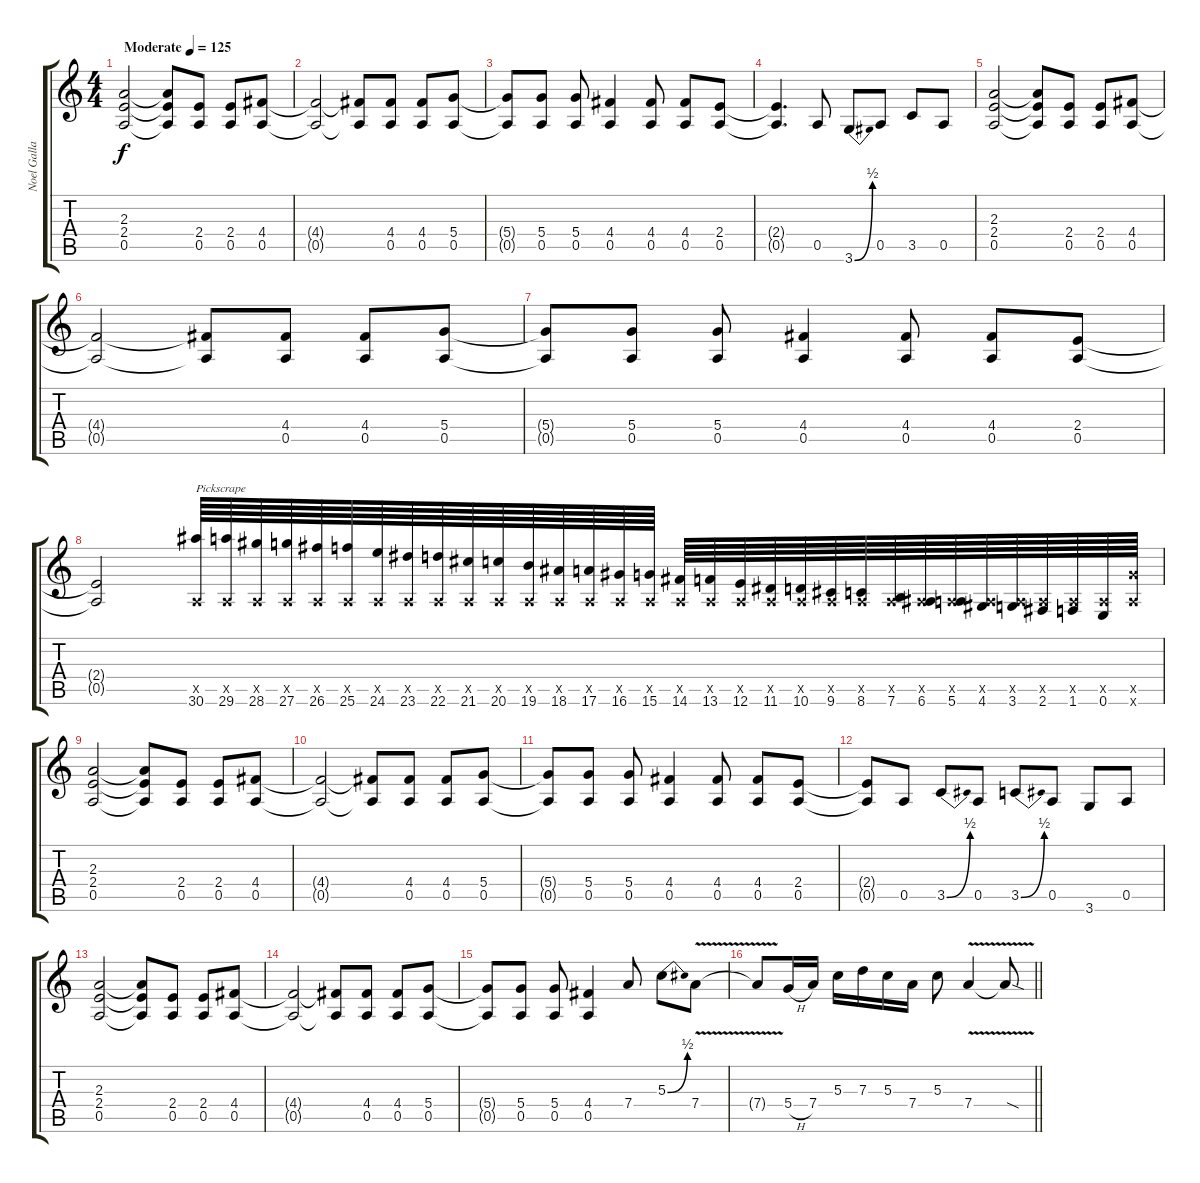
\track ("Noel Gallagher" "Noel Galla") {instrument overdrivenguitar}
\staff {score tabs}
\tuning (E4 B3 G3 D3 A2 E2) {hide}
\ts (4 4)
\tempo (125 "Moderate")
\clef g2
\ks c
(2.3 2.4 0.5).2{dy f volume 16 instrument overdrivenguitar} (2.3{t} 2.4{t} 0.5{t}).8 (2.4 0.5).8 (2.4 0.5).8 (4.4 0.5).8 |
(4.4{t} 0.5{t}).2 (4.4{t} 0.5{t}).8 (4.4 0.5).8 (4.4 0.5).8 (5.4 0.5).8 |
(5.4{t} 0.5{t}).8 (5.4 0.5).8 (5.4 0.5).8 (4.4 0.5).4 (4.4 0.5).8 (4.4 0.5).8 (2.4 0.5).8 |
(2.4{t} 0.5{t}).4{d} 0.5.8 3.6{be (bend 0 0 60 2)}.8 0.5.8 3.5.8 0.5.8 |
(2.3 2.4 0.5).2 (2.3{t} 2.4{t} 0.5{t}).8 (2.4 0.5).8 (2.4 0.5).8 (4.4 0.5).8 |
(4.4{t} 0.5{t}).2 (4.4{t} 0.5{t}).8 (4.4 0.5).8 (4.4 0.5).8 (5.4 0.5).8 |
(5.4{t} 0.5{t}).8 (5.4 0.5).8 (5.4 0.5).8 (4.4 0.5).4 (4.4 0.5).8 (4.4 0.5).8 (2.4 0.5).8 |
(2.4{t} 0.5{t}).2 (0.5{x} 30.6).64{txt "Pickscrape"} (0.5{x} 29.6).64 (0.5{x} 28.6).64 (0.5{x} 27.6).64 (0.5{x} 26.6).64 (0.5{x} 25.6).64 (0.5{x} 24.6).64 (0.5{x} 23.6).64 (0.5{x} 22.6).64 (0.5{x} 21.6).64 (0.5{x} 20.6).64 (0.5{x} 19.6).64 (0.5{x} 18.6).64 (0.5{x} 17.6).64 (0.5{x} 16.6).64 (0.5{x} 15.6).64 (0.5{x} 14.6).64 (0.5{x} 13.6).64 (0.5{x} 12.6).64 (0.5{x} 11.6).64 (0.5{x} 10.6).64 (0.5{x} 9.6).64 (0.5{x} 8.6).64 (0.5{x} 7.6).64 (0.5{x} 6.6).64 (0.5{x} 5.6).64 (0.5{x} 4.6).64 (0.5{x} 3.6).64 (0.5{x} 2.6).64 (0.5{x} 1.6).64 (0.5{x} 0.6).64 (0.5{x} 15.6{x}).64 |
(2.3 2.4 0.5).2 (2.3{t} 2.4{t} 0.5{t}).8 (2.4 0.5).8 (2.4 0.5).8 (4.4 0.5).8 |
(4.4{t} 0.5{t}).2 (4.4{t} 0.5{t}).8 (4.4 0.5).8 (4.4 0.5).8 (5.4 0.5).8 |
(5.4{t} 0.5{t}).8 (5.4 0.5).8 (5.4 0.5).8 (4.4 0.5).4 (4.4 0.5).8 (4.4 0.5).8 (2.4 0.5).8 |
(2.4{t} 0.5{t}).8 0.5.8 3.5{be (bend 0 0 60 2)}.8 0.5.8 3.5{be (bend 0 0 60 2)}.8 0.5.8 3.6.8 0.5.8 |
(2.3 2.4 0.5).2 (2.3{t} 2.4{t} 0.5{t}).8 (2.4 0.5).8 (2.4 0.5).8 (4.4 0.5).8 |
(4.4{t} 0.5{t}).2 (4.4{t} 0.5{t}).8 (4.4 0.5).8 (4.4 0.5).8 (5.4 0.5).8 |
(5.4{t} 0.5{t}).8 (5.4 0.5).8 (5.4 0.5).8 (4.4 0.5).4 7.4.8 5.3{be (bend 0 0 60 2)}.8 7.4{v}.8 |
\barLineRight lightlight
7.4{t}.8 5.4{h}.16 7.4.16 5.3.16 7.3.16 5.3.16 7.4.16 5.3.8 7.4{v}.4 7.4{sod t}.8
